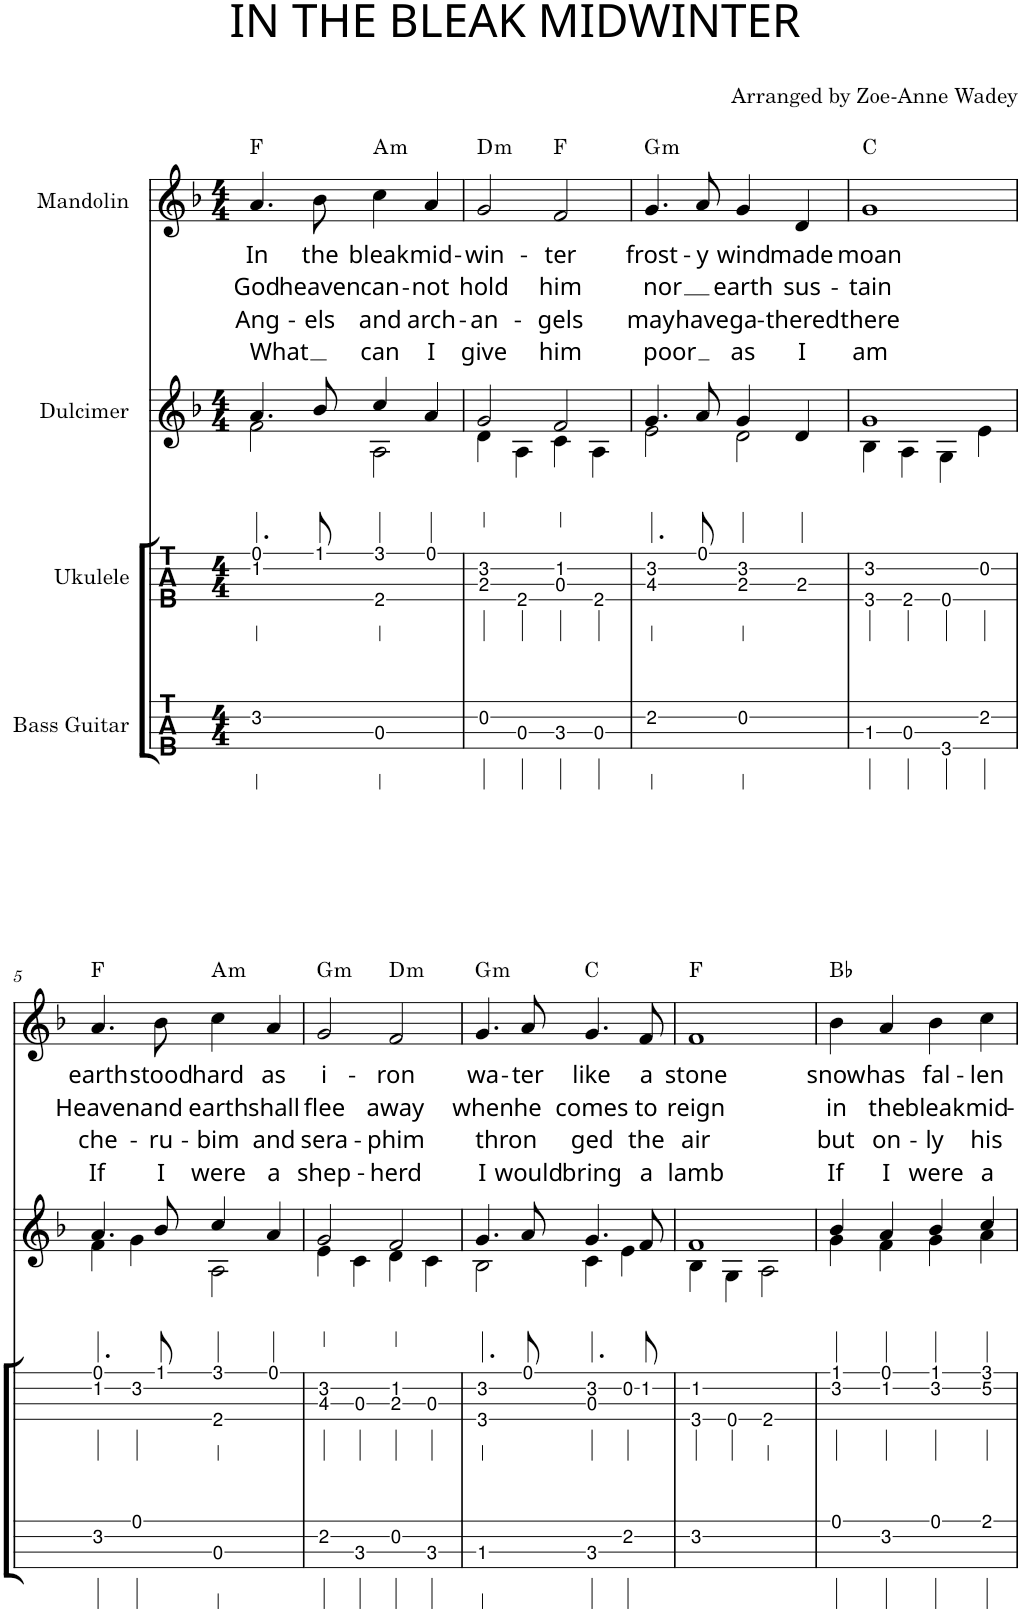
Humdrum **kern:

**kern	**kern	**kern	**kern	**text	**text	**text	**text	**harte
*part4	*part3	*part2	*part1	*part1	*part1	*part1	*part1	*part1
*staff4	*staff3	*staff2	*staff1	*staff1	*staff1	*staff1	*staff1	*
*I"Bass Guitar	*I"Ukulele	*I"Dulcimer	*I"Mandolin	*	*	*	*	*
*stria4	*stria4	*	*	*	*	*	*	*
*	*	*clefG2	*clefG2	*	*	*	*	*
*k[b-]	*k[b-]	*k[b-]	*k[b-]	*	*	*	*	*
*F:	*F:	*F:	*F:	*	*	*	*	*
*M4/4	*M4/4	*M4/4	*M4/4	*	*	*	*	*
=1	=1	=1	=1	=1	=1	=1	=1	=1
*^	*^	*^	*	*	*	*	*	*
!	!	!	!	!	!	!	!LO:LY:b	!LO:LY:b	!LO:LY:b	!LO:LY:b	!
1ryy	2FF\	4.a/	2f\	4.a/	2f\	4.a/	In	God	Ang-	What	F:maj
!	!	!	!	!	!	!	!LO:LY:b	!LO:LY:b	!LO:LY:b	!	!
.	.	8b-/	.	8b-/	.	8b-\	the	heaven	-els	.	.
!	!	!	!	!	!	!	!LO:LY:b	!LO:LY:b	!LO:LY:b	!LO:LY:b	!LO:H:kt=m
.	2AAA\	4cc/	2A\	4cc/	2A\	4cc\	bleak	can-	and	can	A:min
!	!	!	!	!	!	!	!LO:LY:b	!LO:LY:b	!LO:LY:b	!LO:LY:b	!
.	.	4a/	.	4a/	.	4a/	mid-	-not	arch-	I	.
=2	=2	=2	=2	=2	=2	=2	=2	=2	=2	=2	=2
!	!	!	!	!	!	!	!LO:LY:b	!LO:LY:b	!LO:LY:b	!LO:LY:b	!LO:H:kt=m
1ryy	4DD\	2g/	4d\	2g/	4d\	2g/	-win-	hold	-an-	give	D:min
.	4AAA\	.	4A\	.	4A\	.	.	.	.	.	.
!	!	!	!	!	!	!	!LO:LY:b	!LO:LY:b	!LO:LY:b	!LO:LY:b	!
.	4CC\	2f/	4c\	2f/	4c\	2f/	-ter	him	-gels	him	F:maj
.	4AAA\	.	4A\	.	4A\	.	.	.	.	.	.
=3	=3	=3	=3	=3	=3	=3	=3	=3	=3	=3	=3
!	!	!	!	!	!	!	!LO:LY:b	!LO:LY:b	!LO:LY:b	!LO:LY:b	!LO:H:kt=m
1ryy	2EE\	4.g/	2e\	4.g/	2e\	4.g/	frost-	nor	may	poor	G:min
!	!	!	!	!	!	!	!LO:LY:b	!	!LO:LY:b	!	!
.	.	8a/	.	8a/	.	8a/	-y	.	have	.	.
!	!	!	!	!	!	!	!LO:LY:b	!LO:LY:b	!LO:LY:b	!LO:LY:b	!
.	2DD\	4g/	2d\	4g/	2d\	4g/	wind	earth	ga-	as	.
!	!	!	!	!	!	!	!LO:LY:b	!LO:LY:b	!LO:LY:b	!LO:LY:b	!
.	.	4d/	.	4d/	.	4d/	made	sus-	-thered	I	.
=4	=4	=4	=4	=4	=4	=4	=4	=4	=4	=4	=4
!	!	!	!	!	!	!	!LO:LY:b	!LO:LY:b	!LO:LY:b	!LO:LY:b	!
1ryy	4BBB-\	1g	4B-\	1g	4B-\	1g	moan	-tain	there	am	C:maj
.	4AAA\	.	4A\	.	4A\	.	.	.	.	.	.
.	4GGG\	.	4G\	.	4G\	.	.	.	.	.	.
.	4EE\	.	4e\	.	4e\	.	.	.	.	.	.
!!LO:LB:g=z
=5	=5	=5	=5	=5	=5	=5	=5	=5	=5	=5	=5
!	!	!	!	!	!	!	!LO:LY:b	!LO:LY:b	!LO:LY:b	!LO:LY:b	!
1ryy	4FF\	4.a/	4f\	4.a/	4f\	4.a/	earth	Heaven	che-	If	F:maj
.	4GG\	.	4g\	.	4g\	.	.	.	.	.	.
!	!	!	!	!	!	!	!LO:LY:b	!LO:LY:b	!LO:LY:b	!LO:LY:b	!
.	.	8b-/	.	8b-/	.	8b-\	stood	and	-ru-	I	.
!	!	!	!	!	!	!	!LO:LY:b	!LO:LY:b	!LO:LY:b	!LO:LY:b	!LO:H:kt=m
.	2AAA\	4cc/	2A\	4cc/	2A\	4cc\	hard	earth	-bim	were	A:min
!	!	!	!	!	!	!	!LO:LY:b	!LO:LY:b	!LO:LY:b	!LO:LY:b	!
.	.	4a/	.	4a/	.	4a/	as	shall	and	a	.
=6	=6	=6	=6	=6	=6	=6	=6	=6	=6	=6	=6
!	!	!	!	!	!	!	!LO:LY:b	!LO:LY:b	!LO:LY:b	!LO:LY:b	!LO:H:kt=m
1ryy	4EE\	2g/	4e\	2g/	4e\	2g/	i-	flee	sera-	shep-	G:min
.	4CC\	.	4c\	.	4c\	.	.	.	.	.	.
!	!	!	!	!	!	!	!LO:LY:b	!LO:LY:b	!LO:LY:b	!LO:LY:b	!LO:H:kt=m
.	4DD\	2f/	4d\	2f/	4d\	2f/	-ron	away	-phim	-herd	D:min
.	4CC\	.	4c\	.	4c\	.	.	.	.	.	.
=7	=7	=7	=7	=7	=7	=7	=7	=7	=7	=7	=7
!	!	!	!	!	!	!	!LO:LY:b	!LO:LY:b	!LO:LY:b	!LO:LY:b	!LO:H:kt=m
1ryy	2BBB-\	4.g/	2B-\	4.g/	2B-\	4.g/	wa-	when	thron	I	G:min
!	!	!	!	!	!	!	!LO:LY:b	!LO:LY:b	!	!LO:LY:b	!
.	.	8a/	.	8a/	.	8a/	-ter	he	.	would	.
!	!	!	!	!	!	!	!LO:LY:b	!LO:LY:b	!LO:LY:b	!LO:LY:b	!
.	4CC\	4.g/	4c\	4.g/	4c\	4.g/	like	comes	ged	bring	C:maj
.	4EE\	.	4e\	.	4e\	.	.	.	.	.	.
!	!	!	!	!	!	!	!LO:LY:b	!LO:LY:b	!LO:LY:b	!LO:LY:b	!
.	.	8f/	.	8f/	.	8f/	a	to	the	a	.
*v	*v	*	*	*	*	*	*	*	*	*	*
=8	=8	=8	=8	=8	=8	=8	=8	=8	=8	=8
!	!	!	!	!	!	!LO:LY:b	!LO:LY:b	!LO:LY:b	!LO:LY:b	!
1FF	1f	4B-\	1f	4B-\	1f	stone	reign	air	lamb	F:maj
.	.	4G\	.	4G\	.	.	.	.	.	.
.	.	2A\	.	2A\	.	.	.	.	.	.
=9	=9	=9	=9	=9	=9	=9	=9	=9	=9	=9
*^	*	*	*	*	*	*	*	*	*	*
!	!	!	!	!	!	!	!LO:LY:b	!LO:LY:b	!LO:LY:b	!LO:LY:b	!
1ryy	4GG\	4b-/	4g\	4b-/	4g\	4b-\	snow	in	but	If	Bb:maj
!	!	!	!	!	!	!	!LO:LY:b	!LO:LY:b	!LO:LY:b	!LO:LY:b	!
.	4FF\	4a/	4f\	4a/	4f\	4a/	has	the	on-	I	.
!	!	!	!	!	!	!	!LO:LY:b	!LO:LY:b	!LO:LY:b	!LO:LY:b	!
.	4GG\	4b-/	4g\	4b-/	4g\	4b-\	fal-	bleak	-ly	were	.
!	!	!	!	!	!	!	!LO:LY:b	!LO:LY:b	!LO:LY:b	!LO:LY:b	!
.	4AA\	4cc/	4a\	4cc/	4a\	4cc\	-len	mid-	his	a	.
*v	*v	*	*	*v	*v	*	*	*	*	*	*
*	*v	*v	*	*	*	*	*	*	*
=	=	=	=	=	=	=	=	=
*-	*-	*-	*-	*-	*-	*-	*-	*-
